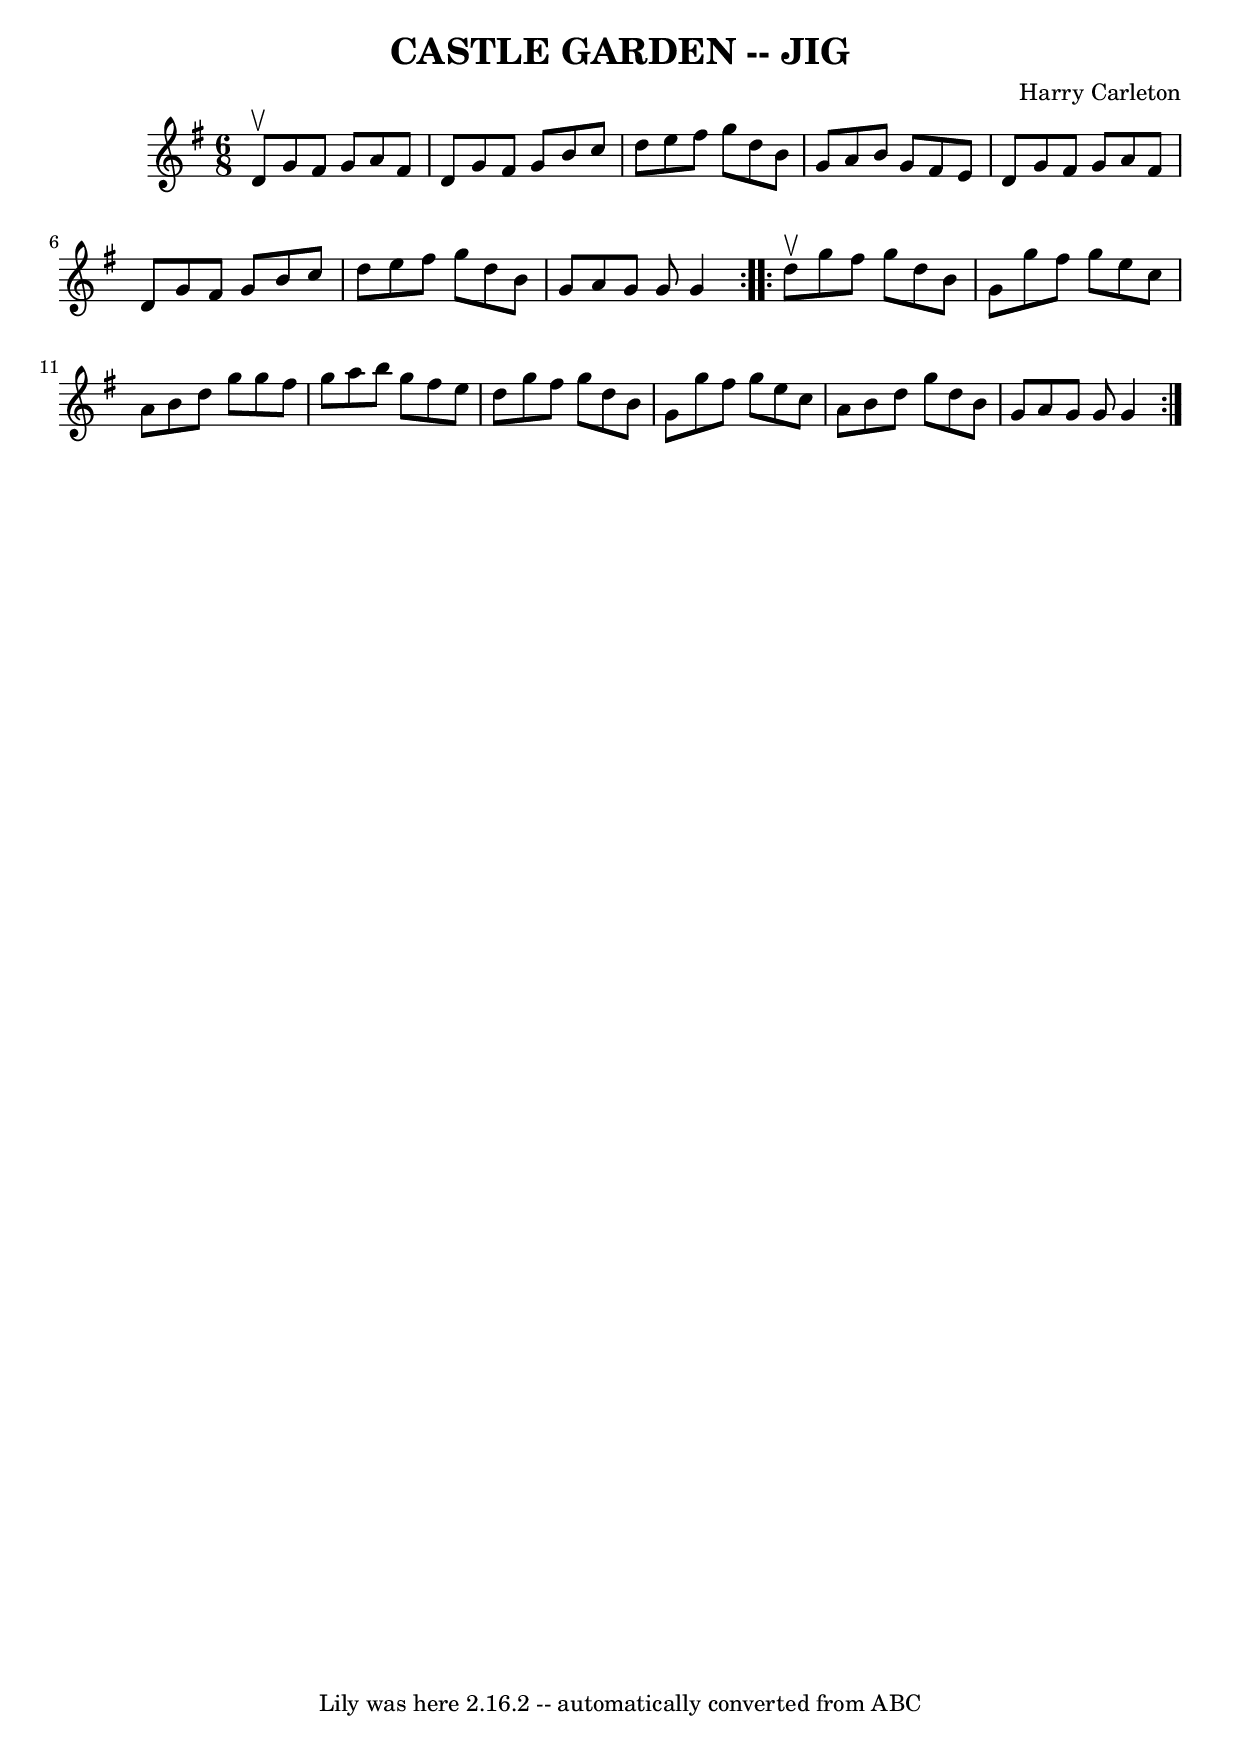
\version "2.16.2"
\include "Mammoth.ily"
\header {
  %% book = "Ryan's Mammoth Collection of Fiddle Tunes"
  composer = "Harry Carleton"
  crossRefNumber = "1"
  footnotes = ""
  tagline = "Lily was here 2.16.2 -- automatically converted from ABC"
  title = "CASTLE GARDEN -- JIG"

}
voicedefault =  {



  \repeat volta 2 {

    \time 6/8 
    \key g \major
    d'8^\upbow       |
    g'8 fis'8 g'8    
    a'8 fis'8 d'8    |
    g'8 fis'8 g'8 b'8 c''8 d''8    
    |
    e''8 fis''8 g''8 d''8 b'8 g'8    |
    a'8    
    b'8 g'8 fis'8 e'8 d'8        |
    g'8 fis'8 g'8 a'8  
    fis'8 d'8    |
    g'8 fis'8 g'8 b'8 c''8 d''8    
    |
    e''8 fis''8 g''8 d''8 b'8 g'8    |
    a'8    
    g'8 g'8 g'4    
  }     
  \repeat volta 2 {
    d''8^\upbow       |
    
    g''8 fis''8 g''8 d''8 b'8 g'8    |
    g''8 fis''8    
    g''8 e''8 c''8 a'8    |
    b'8 d''8 g''8 g''8 fis''8 
    g''8    |
    a''8 b''8 g''8 fis''8 e''8 d''8        
    |
    g''8 fis''8 g''8 d''8 b'8 g'8    |
    g''8    
    fis''8 g''8 e''8 c''8 a'8    |
    b'8 d''8 g''8 d''8 
    b'8 g'8    |
    a'8 g'8 g'8 g'4    
  }   

}

\score{
  <<

    \context Staff="default"
    {
      \voicedefault 
      
    }

  >>
  \layout {
    
  }
  \midi {
  }

}
